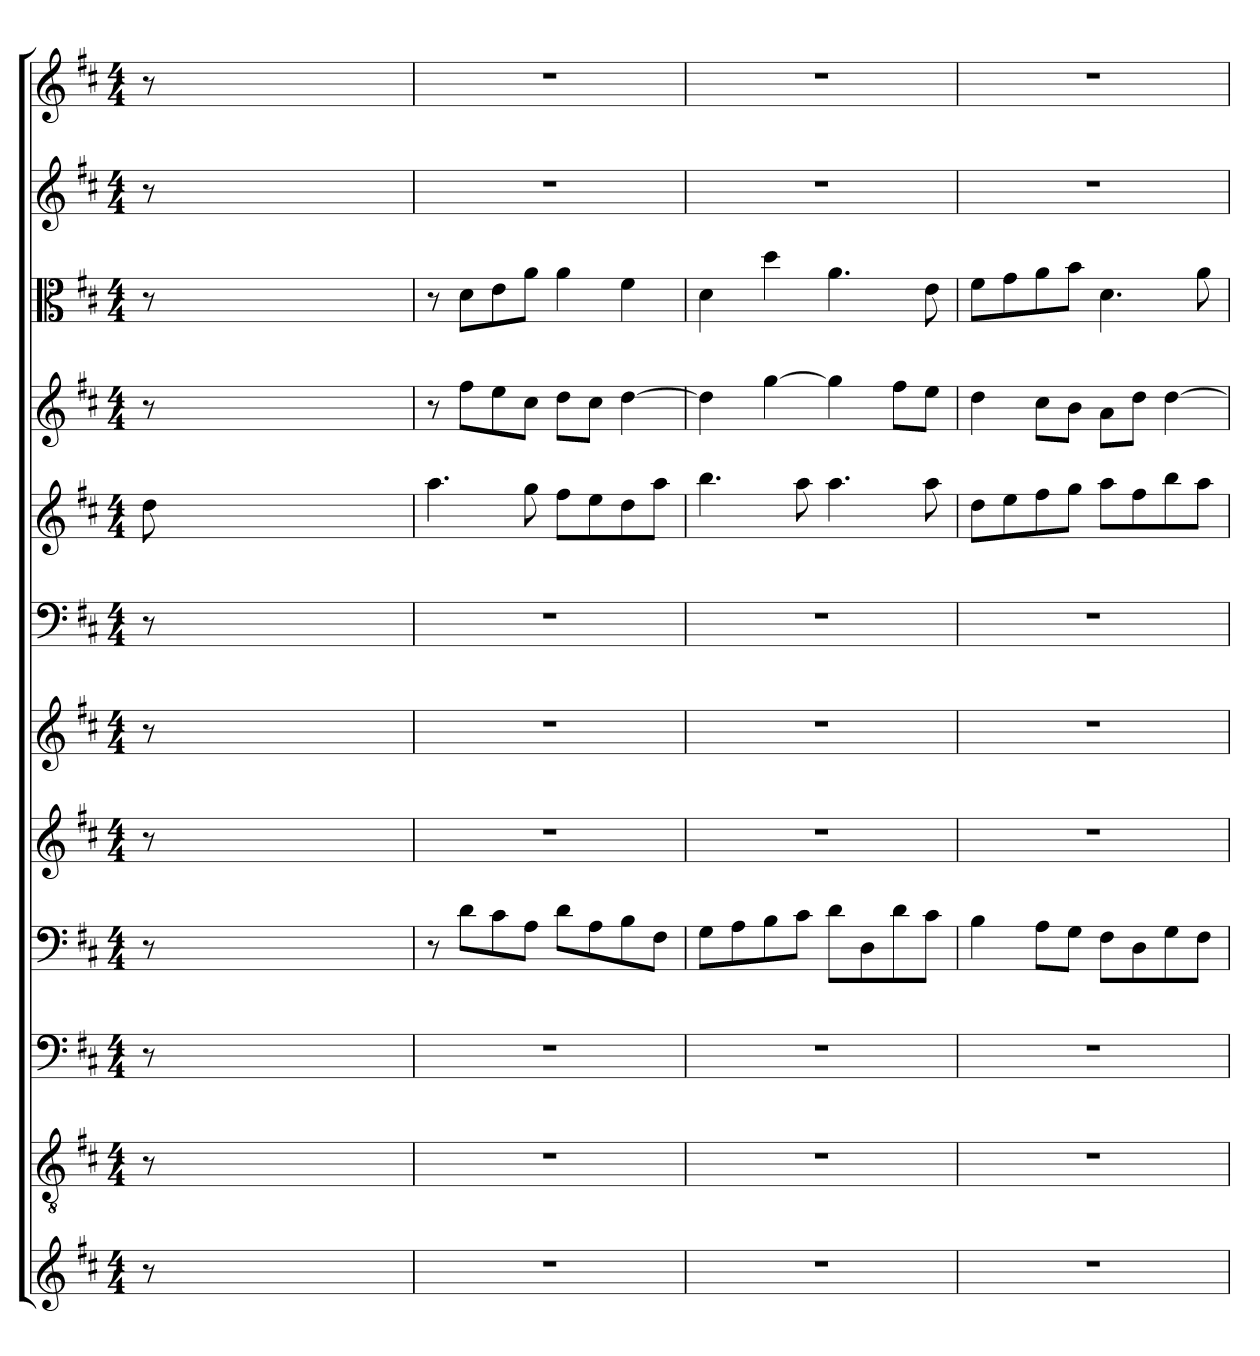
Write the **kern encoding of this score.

**kern	**kern	**kern	**kern	**kern	**kern	**kern	**kern	**kern	**kern	**kern	**kern
*part12	*part11	*part10	*part9	*part8	*part7	*part6	*part5	*part4	*part3	*part2	*part1
*staff12	*staff11	*staff10	*staff9	*staff8	*staff7	*staff6	*staff5	*staff4	*staff3	*staff2	*staff1
*clefG2	*clefGv2	*clefF4	*clefF4	*clefG2	*clefG2	*clefF4	*clefG2	*clefG2	*clefC3	*clefG2	*clefG2
*k[f#c#]	*k[f#c#]	*k[f#c#]	*k[f#c#]	*k[f#c#]	*k[f#c#]	*k[f#c#]	*k[f#c#]	*k[f#c#]	*k[f#c#]	*k[f#c#]	*k[f#c#]
*D:	*D:	*D:	*D:	*D:	*D:	*D:	*D:	*D:	*D:	*D:	*D:
*M4/4	*M4/4	*M4/4	*M4/4	*M4/4	*M4/4	*M4/4	*M4/4	*M4/4	*M4/4	*M4/4	*M4/4
=	=	=	=	=	=	=	=	=	=	=	=
8r	8r	8r	8r	8r	8r	8r	8dd\	8r	8r	8r	8r
2ryy	2ryy	2ryy	2ryy	2ryy	2ryy	2ryy	2ryy	2ryy	2ryy	2ryy	2ryy
32ryy	32ryy	32ryy	32ryy	32ryy	32ryy	32ryy	32ryy	32ryy	32ryy	32ryy	32ryy
32ryy	32ryy	32ryy	32ryy	32ryy	32ryy	32ryy	32ryy	32ryy	32ryy	32ryy	32ryy
32ryy	32ryy	32ryy	32ryy	32ryy	32ryy	32ryy	32ryy	32ryy	32ryy	32ryy	32ryy
32ryy	32ryy	32ryy	32ryy	32ryy	32ryy	32ryy	32ryy	32ryy	32ryy	32ryy	32ryy
32ryy	32ryy	32ryy	32ryy	32ryy	32ryy	32ryy	32ryy	32ryy	32ryy	32ryy	32ryy
32ryy	32ryy	32ryy	32ryy	32ryy	32ryy	32ryy	32ryy	32ryy	32ryy	32ryy	32ryy
32ryy	32ryy	32ryy	32ryy	32ryy	32ryy	32ryy	32ryy	32ryy	32ryy	32ryy	32ryy
32ryy	32ryy	32ryy	32ryy	32ryy	32ryy	32ryy	32ryy	32ryy	32ryy	32ryy	32ryy
32ryy	32ryy	32ryy	32ryy	32ryy	32ryy	32ryy	32ryy	32ryy	32ryy	32ryy	32ryy
32ryy	32ryy	32ryy	32ryy	32ryy	32ryy	32ryy	32ryy	32ryy	32ryy	32ryy	32ryy
32ryy	32ryy	32ryy	32ryy	32ryy	32ryy	32ryy	32ryy	32ryy	32ryy	32ryy	32ryy
32ryy	32ryy	32ryy	32ryy	32ryy	32ryy	32ryy	32ryy	32ryy	32ryy	32ryy	32ryy
=1	=1	=1	=1	=1	=1	=1	=1	=1	=1	=1	=1
1r	1r	1r	8r	1r	1r	1r	4.aa\	8r	8r	1r	1r
.	.	.	8d\L	.	.	.	.	8ff#\L	8d\L	.	.
.	.	.	8c#\	.	.	.	.	8ee\	8e\	.	.
.	.	.	8A\J	.	.	.	8gg\	8cc#\J	8a\J	.	.
.	.	.	8d\L	.	.	.	8ff#\L	8dd\L	4a\	.	.
.	.	.	8A\	.	.	.	8ee\	8cc#\J	.	.	.
.	.	.	8B\	.	.	.	8dd\	[4dd\	4f#\	.	.
.	.	.	8F#\J	.	.	.	8aa\J	.	.	.	.
=2	=2	=2	=2	=2	=2	=2	=2	=2	=2	=2	=2
1r	1r	1r	8G\L	1r	1r	1r	4.bb\	4dd\]	4d\	1r	1r
.	.	.	8A\	.	.	.	.	.	.	.	.
.	.	.	8B\	.	.	.	.	[4gg\	4dd\	.	.
.	.	.	8c#\J	.	.	.	8aa\	.	.	.	.
.	.	.	8d\L	.	.	.	4.aa\	4gg\]	4.a\	.	.
.	.	.	8D\	.	.	.	.	.	.	.	.
.	.	.	8d\	.	.	.	.	8ff#\L	.	.	.
.	.	.	8c#\J	.	.	.	8aa\	8ee\J	8e\	.	.
=3	=3	=3	=3	=3	=3	=3	=3	=3	=3	=3	=3
1r	1r	1r	4B\	1r	1r	1r	8dd\L	4dd\	8f#\L	1r	1r
.	.	.	.	.	.	.	8ee\	.	8g\	.	.
.	.	.	8A\L	.	.	.	8ff#\	8cc#\L	8a\	.	.
.	.	.	8G\J	.	.	.	8gg\J	8b\J	8b\J	.	.
.	.	.	8F#\L	.	.	.	8aa\L	8a\L	4.d\	.	.
.	.	.	8D\	.	.	.	8ff#\	8dd\J	.	.	.
.	.	.	8G\	.	.	.	8bb\	[4dd\	.	.	.
.	.	.	8F#\J	.	.	.	8aa\J	.	8a\	.	.
=	=	=	=	=	=	=	=	=	=	=	=
*-	*-	*-	*-	*-	*-	*-	*-	*-	*-	*-	*-
